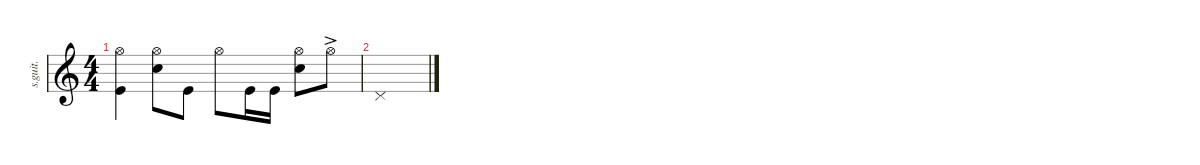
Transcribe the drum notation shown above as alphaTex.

\defaultSystemsLayout 4
\hideDynamics
\bracketExtendMode nobrackets
\track ("Sean Kinney - Drums" "s.guit.") {instrument percussion}
\staff {score}
\articulation defaults
\ts (4 4)
\tempo (106 hide)
\clef g2
\ks c
("Hi-Hat (open)" "Kick (hit)").4{dy f} ("Hi-Hat (open)" "Snare (hit) 2").8 "Kick (hit)".8 "Hi-Hat (open)".8 "Kick (hit)".16 "Kick (hit)".16 ("Hi-Hat (open)" "Snare (hit) 2").8 "Hi-Hat (open)"{ac}.8 |
"Pedal Hi-Hat (hit)".1{dy ppp}
